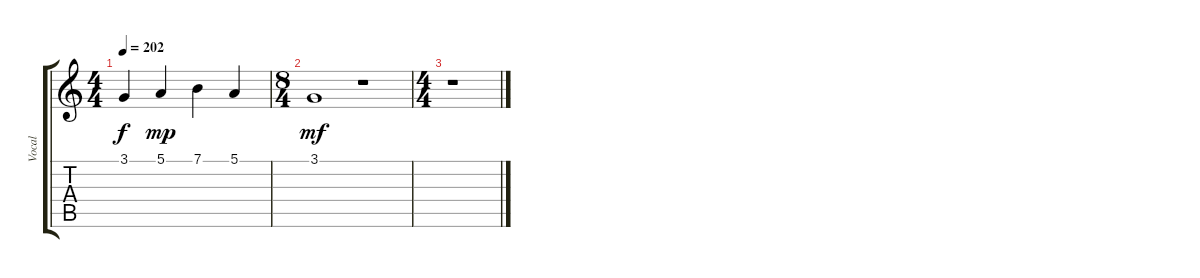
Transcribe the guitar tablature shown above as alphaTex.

\track ("Vocal" "Vocal") {instrument altosax}
\staff {score tabs}
\tuning (E4 B3 G3 D3 A2 E2) {hide}
\ts (4 4)
\tempo 202
\clef g2
\ks c
3.1{t}.4{dy f} 5.1.4{dy mp} 7.1.4 5.1.4 |
\ts (8 4)
3.1.1{dy mf} r.1 |
\ts (4 4)
r.1
